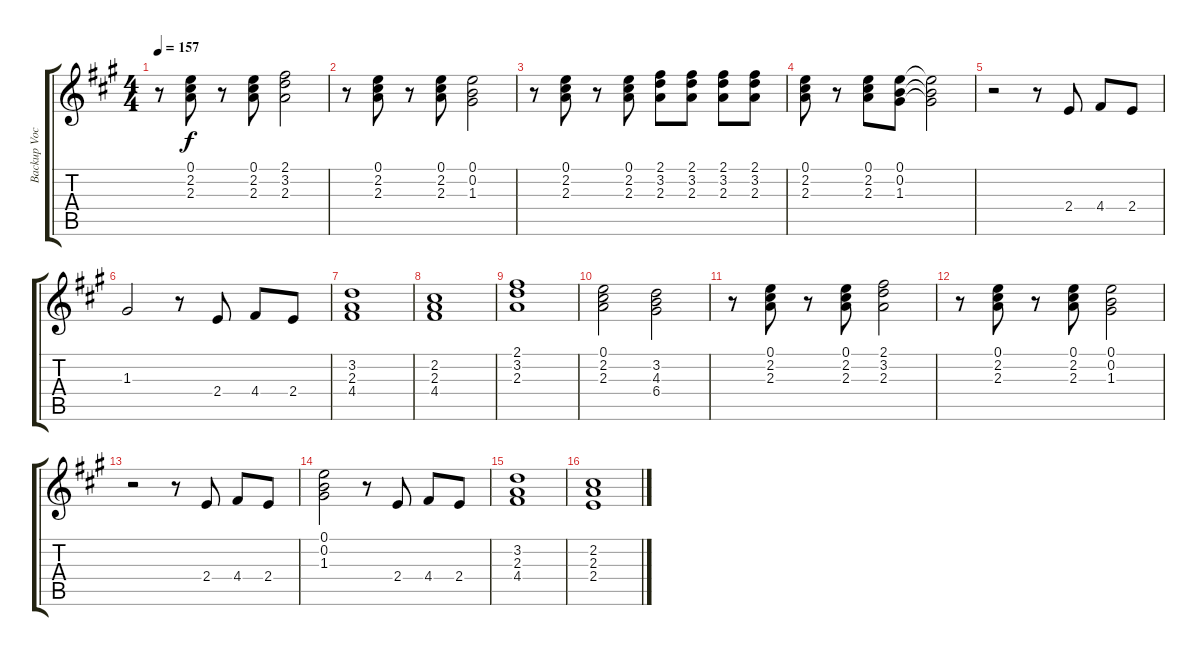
\track ("Backup Vocals" "Backup Voc") {instrument choiraahs}
\staff {score tabs}
\tuning (E5 B4 G4 D4 A3 E3) {hide}
\ts (4 4)
\tempo 157
\clef g2
\ks a
r.8{dy f instrument choiraahs} (0.1 2.2 2.3).8 r.8 (0.1 2.2 2.3).8 (2.1 3.2 2.3).2 |
r.8 (0.1 2.2 2.3).8 r.8 (0.1 2.2 2.3).8 (0.1 0.2 1.3).2 |
r.8 (0.1 2.2 2.3).8 r.8 (0.1 2.2 2.3).8 (2.1 3.2 2.3).8 (2.1 3.2 2.3).8 (2.1 3.2 2.3).8 (2.1 3.2 2.3).8 |
(0.1 2.2 2.3).8 r.8 (0.1 2.2 2.3).8 (0.1 0.2 1.3).8 (0.1{t} 0.2{t} 1.3{t}).2 |
r.2 r.8 2.4.8 4.4.8 2.4.8 |
1.3.2 r.8 2.4.8 4.4.8 2.4.8 |
(3.2 2.3 4.4).1 |
(2.2 2.3 4.4).1 |
(2.1 3.2 2.3).1 |
(0.1 2.2 2.3).2 (3.2 4.3 6.4).2 |
r.8 (0.1 2.2 2.3).8 r.8 (0.1 2.2 2.3).8 (2.1 3.2 2.3).2 |
r.8 (0.1 2.2 2.3).8 r.8 (0.1 2.2 2.3).8 (0.1 0.2 1.3).2 |
r.2 r.8 2.4.8 4.4.8 2.4.8 |
(0.1 0.2 1.3).2 r.8 2.4.8 4.4.8 2.4.8 |
(3.2 2.3 4.4).1 |
(2.2 2.3 2.4).1
